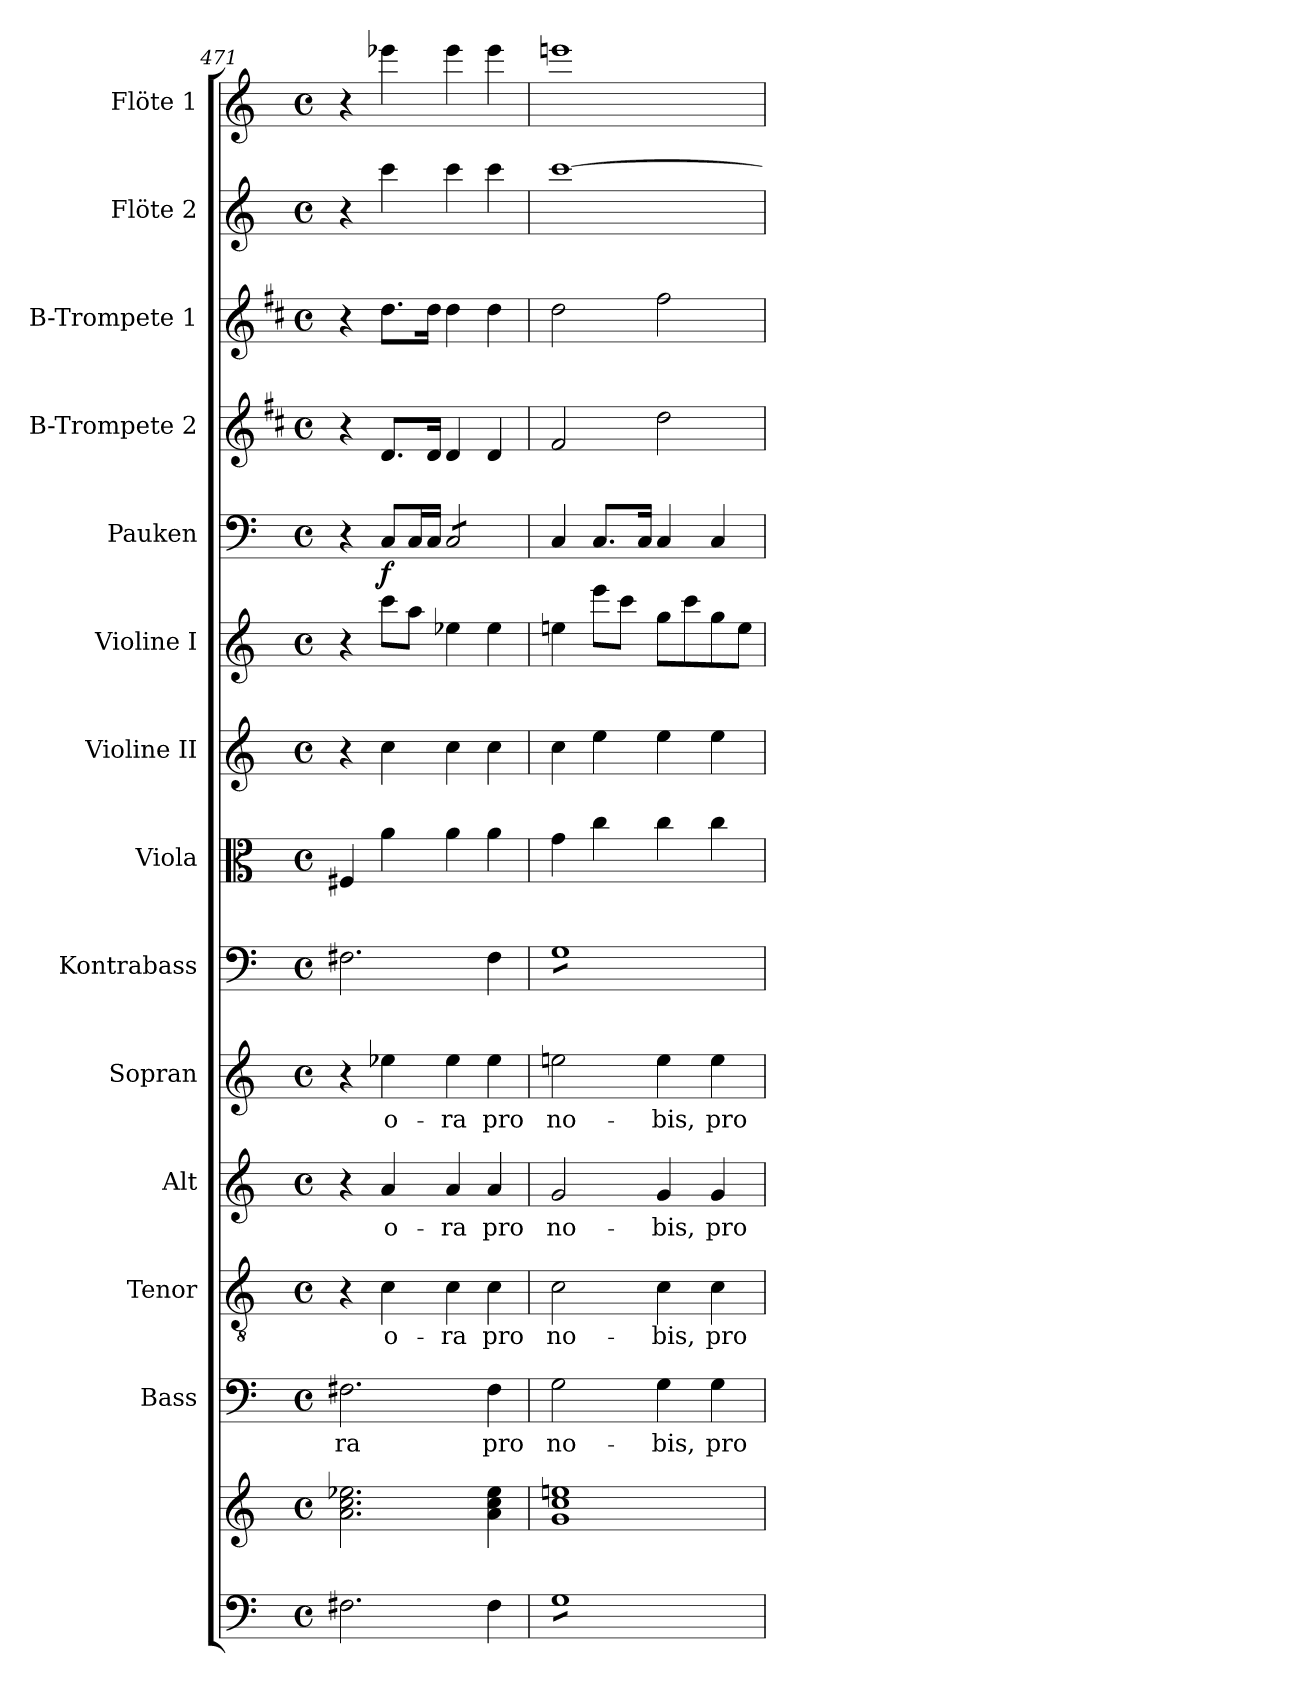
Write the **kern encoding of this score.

**kern	**kern	**kern	**text	**kern	**text	**kern	**text	**kern	**text	**kern	**kern	**kern	**kern	**kern	**dynam	**kern	**kern	**kern	**kern
*part14	*part14	*part13	*part13	*part12	*part12	*part11	*part11	*part10	*part10	*part9	*part8	*part7	*part6	*part5	*part5	*part4	*part3	*part2	*part1
*staff15	*staff14	*staff13	*staff13	*staff12	*staff12	*staff11	*staff11	*staff10	*staff10	*staff9	*staff8	*staff7	*staff6	*staff5	*staff5	*staff4	*staff3	*staff2	*staff1
*	*	*I"Bass	*	*I"Tenor	*	*I"Alt	*	*I"Sopran	*	*I"Kontrabass	*I"Viola	*I"Violine II	*I"Violine I	*I"Pauken	*	*I"B-Trompete 2	*I"B-Trompete 1	*I"Flöte 2	*I"Flöte 1
*	*	*I'B.	*	*I'T.	*	*I'A.	*	*I'S.	*	*I'Kb.	*I'Vla.	*I'Vl. II	*I'Vl. I	*I'Pk.	*	*I'B Trp. 2	*I'B Trp. 1	*I'Fl. 2	*I'Fl. 1
*clefF4	*clefG2	*clefF4	*	*clefGv2	*	*clefG2	*	*clefG2	*	*clefF4	*clefC3	*clefG2	*clefG2	*clefF4	*	*clefG2	*clefG2	*clefG2	*clefG2
*	*	*	*	*	*	*	*	*	*	*ITrd7c12	*	*	*	*	*	*ITrd1c2	*ITrd1c2	*	*
*k[]	*k[]	*k[]	*	*k[]	*	*k[]	*	*k[]	*	*k[]	*k[]	*k[]	*k[]	*k[]	*	*k[]	*k[]	*k[]	*k[]
*C:	*C:	*C:	*	*C:	*	*C:	*	*C:	*	*C:	*C:	*C:	*C:	*C:	*	*C:	*C:	*C:	*C:
*M4/4	*M4/4	*M4/4	*	*M4/4	*	*M4/4	*	*M4/4	*	*M4/4	*M4/4	*M4/4	*M4/4	*M4/4	*	*M4/4	*M4/4	*M4/4	*M4/4
*met(c)	*met(c)	*met(c)	*	*met(c)	*	*met(c)	*	*met(c)	*	*met(c)	*met(c)	*met(c)	*met(c)	*met(c)	*	*met(c)	*met(c)	*met(c)	*met(c)
=471	=471	=471	=471	=471	=471	=471	=471	=471	=471	=471	=471	=471	=471	=471	=471	=471	=471	=471	=471
!	!	!	!LO:LY:b	!	!	!	!	!	!	!	!	!	!	!	!	!	!	!	!
2.F#X\	2.a\ 2.cc\ 2.ee-X\	2.F#X\	-ra	4r	.	4r	.	4r	.	2.FF#X\	4F#X/	4r	4r	4r	.	4r	4r	4r	4r
!	!	!	!	!	!LO:LY:b	!	!LO:LY:b	!	!LO:LY:b	!	!	!	!	!	!LO:DY:b	!	!	!	!
.	.	.	.	4c\	o-	4a/	o-	4ee-X\	o-	.	4a\	4cc\	8ccc\L	8C/L	f	8.c/L	8.cc\L	4ccc\	4eee-X\
.	.	.	.	.	.	.	.	.	.	.	.	.	8aa\J	16C/L	.	.	.	.	.
.	.	.	.	.	.	.	.	.	.	.	.	.	.	16C/JJ	.	16c/Jk	16cc\Jk	.	.
!	!	!	!	!	!LO:LY:b	!	!LO:LY:b	!	!LO:LY:b	!	!	!	!	!	!	!	!	!	!
*	*	*	*	*	*	*	*	*	*	*	*	*	*	*tremolo	*	*	*	*	*
.	.	.	.	4c\	-ra	4a/	-ra	4ee-\	-ra	.	4a\	4cc\	4ee-X\	8C/L	.	4c/	4cc\	4ccc\	4eee-\
.	.	.	.	.	.	.	.	.	.	.	.	.	.	8C/	.	.	.	.	.
!	!	!	!LO:LY:b	!	!LO:LY:b	!	!LO:LY:b	!	!LO:LY:b	!	!	!	!	!	!	!	!	!	!
4F#\	4a\ 4cc\ 4ee-\	4F#\	pro	4c\	pro	4a/	pro	4ee-\	pro	4FF#\	4a\	4cc\	4ee-\	8C/	.	4c/	4cc\	4ccc\	4eee-\
.	.	.	.	.	.	.	.	.	.	.	.	.	.	8C/J	.	.	.	.	.
*	*	*	*	*	*	*	*	*	*	*	*	*	*	*Xtremolo	*	*	*	*	*
!!LO:PB:g=z
=472	=472	=472	=472	=472	=472	=472	=472	=472	=472	=472	=472	=472	=472	=472	=472	=472	=472	=472	=472
!	!	!	!LO:LY:b	!	!LO:LY:b	!	!LO:LY:b	!	!LO:LY:b	!	!	!	!	!	!	!	!	!	!
*tremolo	*	*	*	*	*	*	*	*	*	*	*	*	*	*	*	*	*	*	*
*	*	*	*	*	*	*	*	*	*	*tremolo	*	*	*	*	*	*	*	*	*
8GL	1g 1cc 1een	2G\	no-	2c\	no-	2g/	no-	2een\	no-	8GGL	4g\	4cc\	4een\	4C/	.	2e/	2cc\	[1ccc	1eeen
8G	.	.	.	.	.	.	.	.	.	8GG	.	.	.	.	.	.	.	.	.
8G	.	.	.	.	.	.	.	.	.	8GG	4cc\	4ee\	8eee\L	8.C/L	.	.	.	.	.
8G	.	.	.	.	.	.	.	.	.	8GG	.	.	8ccc\J	.	.	.	.	.	.
.	.	.	.	.	.	.	.	.	.	.	.	.	.	16C/Jk	.	.	.	.	.
!	!	!	!LO:LY:b	!	!LO:LY:b	!	!LO:LY:b	!	!LO:LY:b	!	!	!	!	!	!	!	!	!	!
8G	.	4G\	-bis,	4c\	-bis,	4g/	-bis,	4ee\	-bis,	8GG	4cc\	4ee\	8gg\L	4C/	.	2cc\	2ee\	.	.
8G	.	.	.	.	.	.	.	.	.	8GG	.	.	8ccc\	.	.	.	.	.	.
!	!	!	!LO:LY:b	!	!LO:LY:b	!	!LO:LY:b	!	!LO:LY:b	!	!	!	!	!	!	!	!	!	!
8G	.	4G\	pro	4c\	pro	4g/	pro	4ee\	pro	8GG	4cc\	4ee\	8gg\	4C/	.	.	.	.	.
8GJ	.	.	.	.	.	.	.	.	.	8GGJ	.	.	8ee\J	.	.	.	.	.	.
*	*	*	*	*	*	*	*	*	*	*Xtremolo	*	*	*	*	*	*	*	*	*
*Xtremolo	*	*	*	*	*	*	*	*	*	*	*	*	*	*	*	*	*	*	*
=	=	=	=	=	=	=	=	=	=	=	=	=	=	=	=	=	=	=	=
*-	*-	*-	*-	*-	*-	*-	*-	*-	*-	*-	*-	*-	*-	*-	*-	*-	*-	*-	*-
